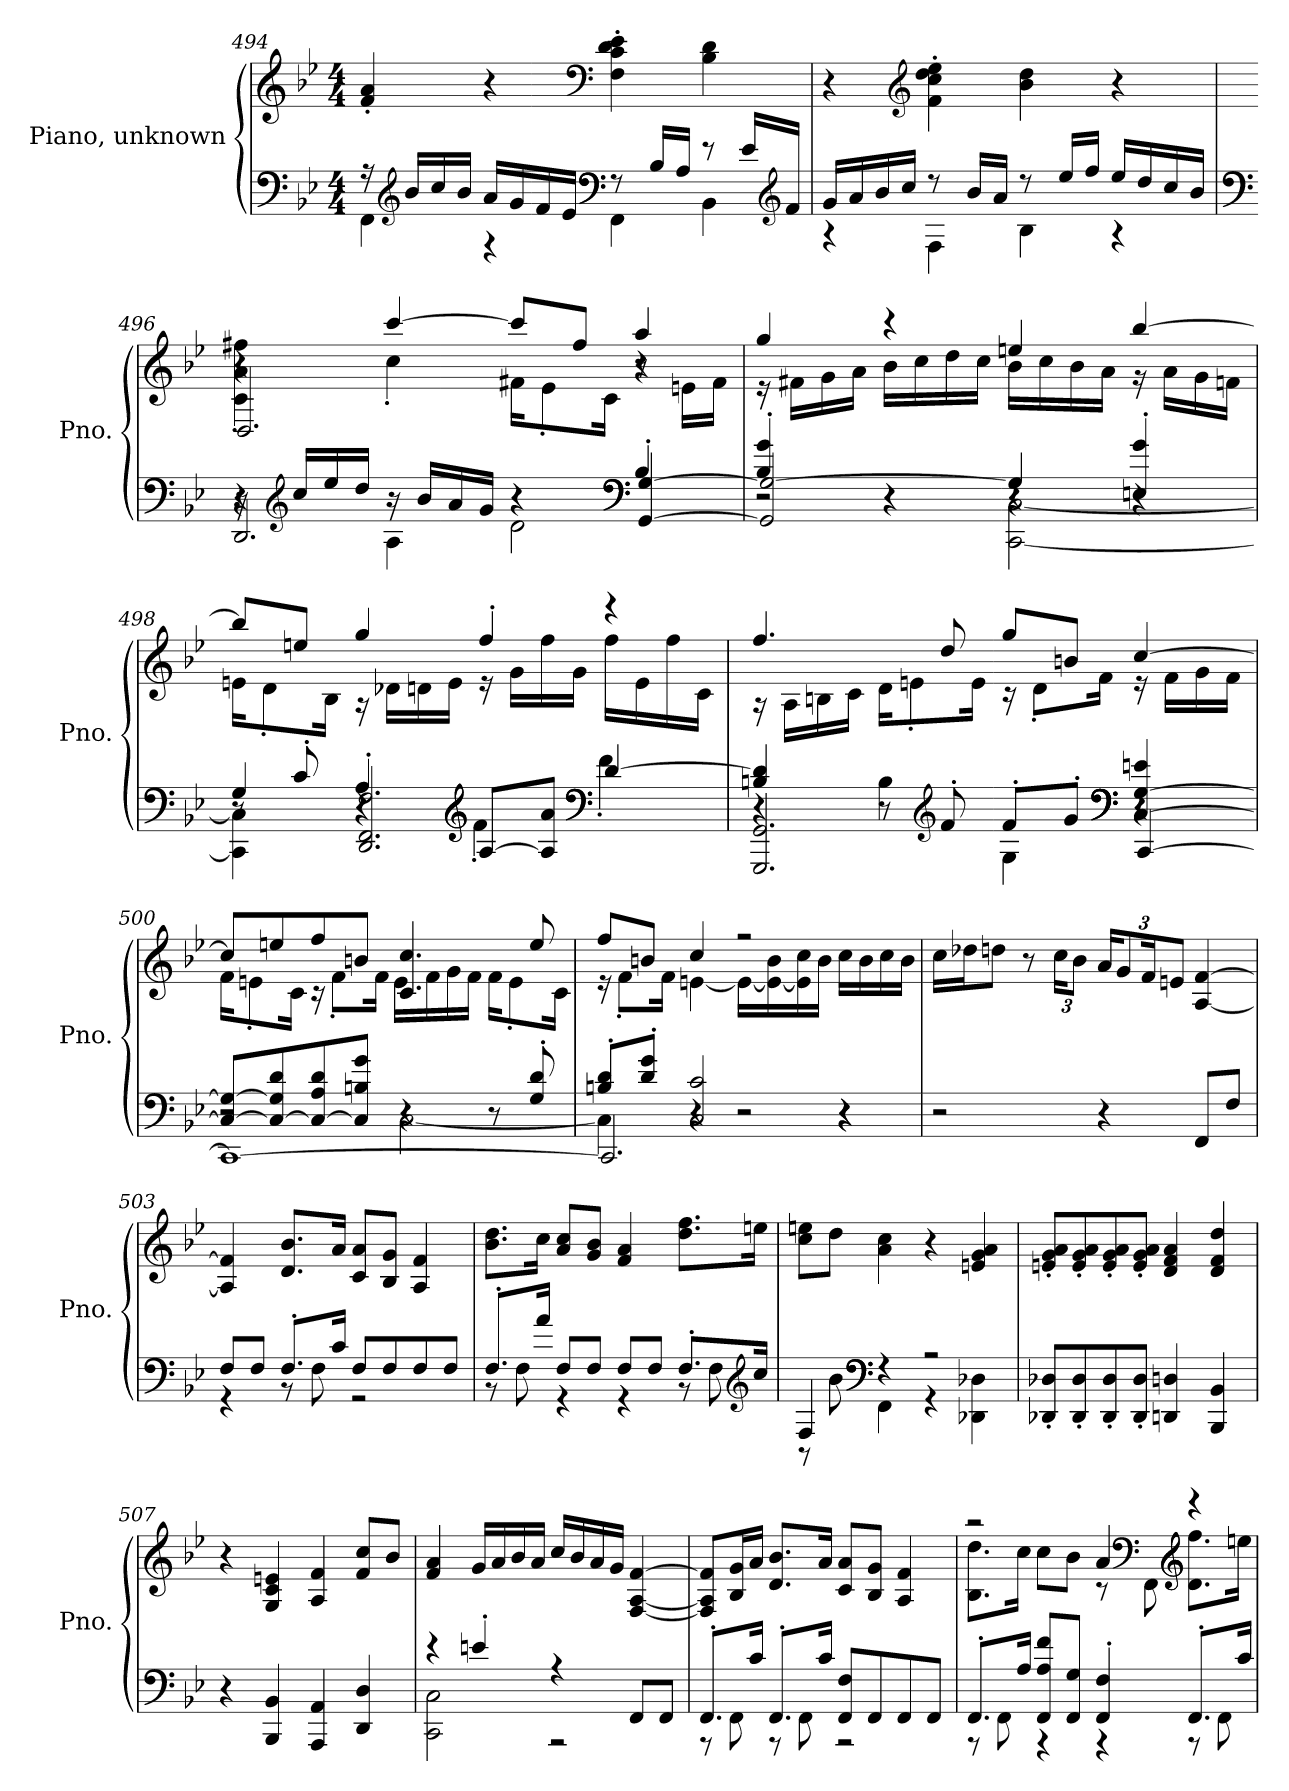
**kern	**kern
*part1	*part1
*staff2	*staff1
*I"Piano, unknown	*
*I'Pno.	*
*clefF4	*clefG2
*k[b-e-]	*k[b-e-]
*M4/4	*M4/4
=494	=494
*^	*
16r	4FF\	4f/' 4a/'
*clefG2	*	*
16b-/LL	.	.
16cc/	.	.
16b-/JJ	.	.
16a/LL	4r	4r
16g/	.	.
16f/	.	.
16e-/JJ	.	.
*clefF4	*	*clefF4
8r	4FF\	4F\' 4c\' 4d\' 4e-\'
16B-/LL	.	.
16A/JJ	.	.
8r	4BB-\	4B-\ 4d\
16e-/LL	.	.
*clefG2	*	*
16f/JJ	.	.
!!LO:LB:g=z
=495	=495	=495
16g/LL	4r	4r
16a/	.	.
16b-/	.	.
16cc/JJ	.	.
*	*	*clefG2
8r	4F\	4f\' 4cc\' 4dd\' 4ee-\'
16b-/LL	.	.
16a/JJ	.	.
8r	4B-\	4b-\ 4dd\
16ee-/LL	.	.
16ff/JJ	.	.
16ee-/LL	4r	4r
16dd/	.	.
16cc/	.	.
16b-/JJ	.	.
*v	*v	*
=496	=496
*clefF4	*
*^	*^
*	*^	*	*^
16r	4r	2.DD/	4r	4c\' 4a\' 4ff#X\'	2.D/
*clefG2	*	*	*	*	*
16cc/LL	.	.	.	.	.
16ee-/	.	.	.	.	.
16dd/JJ	.	.	.	.	.
16r	4A\	.	[4ccc/	4cc'\	.
16b-/LL	.	.	.	.	.
16a/	.	.	.	.	.
16g/JJ	.	.	.	.	.
4r	2d\	.	8ccc/L]	16f#X\KL	.
.	.	.	.	8e-'\	.
.	.	.	8ff#/J	.	.
.	.	.	.	16c\Jk	.
*clefF4	*	*	*	*	*
4B-'/	.	[4GG/ [4G/	4aa/	8r	4r
.	.	.	.	16en\LL	.
.	.	.	.	16f#\JJ	.
*	*	*	*	*v	*v
!!LO:LB:g=z
=497	=497	=497	=497	=497
4B-/' 4g/'	2r	2GG/] 2G/_	4gg/	16r
.	.	.	.	16f#X\LL
.	.	.	.	16g\
.	.	.	.	16a\JJ
4r	.	.	4r	16b-\LL
.	.	.	.	16cc\
.	.	.	.	16dd\
.	.	.	.	16cc\JJ
4r	[2CC\ [2C\	4G/]	4een/	16b-\LL
.	.	.	.	16cc\
.	.	.	.	16b-\
.	.	.	.	16a\JJ
4En/' 4g/'	.	4r	[4bb-/	16r
.	.	.	.	16a\LL
.	.	.	.	16g\
.	.	.	.	16fn\JJ
=498	=498	=498	=498	=498
8r	4CC\] 4C\]	4G/	8bb-/L]	16en\KL
.	.	.	.	8d'\
8c'/	.	.	8een/J	.
.	.	.	.	16B-\Jk
4A'/	4r	2.DD/ 2.FF/ 2.F/	4gg/	16r
.	.	.	.	16d-X\LL
.	.	.	.	16dn\
.	.	.	.	16e\JJ
*clefG2	*	*	*	*
[8A/L	4f'\	.	4ff'/	16r
.	.	.	.	16g\LL
8A/] 8a/J	.	.	.	16ff\
.	.	.	.	16g\JJ
*clefF4	*	*	*	*
[4d/	4f'\	.	4r	16ff\LL
.	.	.	.	16e\
.	.	.	.	16ff\
.	.	.	.	16c\JJ
!!LO:LB:g=z	!!
=499	=499	=499	=499	=499
4Bn/ 4d/]	4r	2.GGG/ 2.GG/	4.ff/	16r
.	.	.	.	16A\LL
.	.	.	.	16Bn\
.	.	.	.	16c\JJ
8r	4B\	.	.	16d\KL
.	.	.	.	8en'\
*clefG2	*	*	*	*
8f'/	.	.	8dd/	.
.	.	.	.	16e\Jk
8f'/L	4G\	.	8gg/L	16r
.	.	.	.	8d'\L
8g'/J	.	.	8bn/J	.
.	.	.	.	16f\Jk
*clefF4	*	*	*	*
[4C/ [4G/ 4en/	4r	[4CC/	[4cc/	16r
.	.	.	.	16f\LL
.	.	.	.	16g\
.	.	.	.	16f\JJ
=500	=500	=500	=500	=500
8C/_ 8G/_L	2r	1CC_	8cc/L]	16f\KL
.	.	.	.	8en'\
8C/_ 8G/] 8d/	.	.	8een/	.
.	.	.	.	16c\Jk
8C/_ 8A/ 8d/	.	.	8ff/	16r
.	.	.	.	8f'\L
8C/] 8Bn/ 8g/J	.	.	8bn/J	.
.	.	.	.	16f\Jk
4r	[2C\	.	4.c/ 4.cc/	16e\LL
.	.	.	.	16f\
.	.	.	.	16g\
.	.	.	.	16f\JJ
8r	.	.	.	16f\KL
.	.	.	.	8e'\
8G/' 8d/'	.	.	8ee/	.
.	.	.	.	16c\Jk
!!LO:LB:g=z	!!
=501	=501	=501	=501	=501
8Bn/' 8d/'L	4C\]	2.CC/]	8ff/L	16r
.	.	.	.	8f'\L
8d/' 8g/'J	.	.	8bn/J	.
.	.	.	.	16f\Jk
2C/ 2c/	4r	.	4cc/	[4en\
.	2r	.	2r	16e\LL_
.	.	.	.	16e\_ 16b\
.	.	.	.	16e\] 16cc\
.	.	.	.	16b\JJ
4r	.	4r	.	16cc\LL
.	.	.	.	16b\
.	.	.	.	16cc\
.	.	.	.	16b\JJ
*v	*v	*v	*	*
*	*v	*v
=502	=502
2r	16cc\LL
.	16dd-X\J
.	8ddn\J
.	8r
*	*Xbrackettup
.	24cc\KL
.	12b-\J
4r	24a/KL
.	12g/
.	24f/K
.	12en/J
8FF/L	[4A/ [4f/
8F/J	.
=503	=503
*^	*
8F/L	4r	4A/] 4f/]
8F/J	.	.
8.F'/L	8r	8.d/ 8.b-/L
.	8F\	.
16c/Jk	.	16a/Jk
8F/L	2r	8c/ 8a/L
8F/	.	8B-/ 8g/J
8F/	.	4A/ 4f/
8F/J	.	.
!!LO:LB:g=z
=504	=504	=504
8.F'/L	8r	8.b-\ 8.dd\L
.	8F\	.
16a/Jk	.	16cc\Jk
8F/L	4r	8a/ 8cc/L
8F/J	.	8g/ 8b-/J
8F/L	4r	4f/ 4a/
8F/J	.	.
8.F'/L	8r	8.dd\ 8.ff\L
.	8F\	.
*clefG2	*	*
16cc/Jk	.	16een\Jk
=505	=505	=505
4F/	8r	8cc\ 8een\L
.	8b-\	8dd\J
*clefF4	*	*
4r	4FF\	4a\ 4cc\
2r	4r	4r
.	4DD-X\ 4D-X\	4en/ 4g/ 4a/
*v	*v	*
=506	=506
8DD-X/' 8D-X/'L	8en/' 8g/' 8a/'L
8DD-/' 8D-/'	8e/' 8g/' 8a/'
8DD-/' 8D-/'	8e/' 8g/' 8a/'
8DD-/' 8D-/'J	8e/' 8g/' 8a/'J
4DDn/ 4Dn/	4d/ 4f/ 4a/
4BBB-/ 4BB-/	4d/ 4f/ 4dd/
=507	=507
4r	4r
4BBB-/ 4BB-/	4G/ 4c/ 4en/
4AAA/ 4AA/	4A/ 4f/
4DD/ 4D/	8f/ 8cc/L
.	8b-/J
!!LO:PB:g=z
=508	=508
*^	*
4r	2CC\ 2C\	4f/ 4a/
4en'/	.	16g/LL
.	.	16a/
.	.	16b-/
.	.	16a/JJ
4r	2r	16cc/LL
.	.	16b-/
.	.	16a/
.	.	16g/JJ
8FF/L	.	[4F/ [4A/ [4f/
8FF/J	.	.
=509	=509	=509
8.FF'/L	8r	8F/] 8A/] 8f/]L
.	8FF\	16B-/ 16g/L
16c/Jk	.	16a/JJ
8.FF'/L	8r	8.d/ 8.b-/L
.	8FF\	.
16c/Jk	.	16a/Jk
8FF/ 8F/L	2r	8c/ 8a/L
8FF/	.	8B-/ 8g/J
8FF/	.	4A/ 4f/
8FF/J	.	.
=510	=510	=510
*	*	*^
8.FF'/L	8r	2r	8.B-\ 8.dd\L
.	8FF\	.	.
16A/Jk	.	.	16cc\Jk
8FF/ 8A/ 8f/L	4r	.	8cc\L
8FF/ 8G/J	.	.	8b-\J
4FF/' 4F/'	4r	4a/	8r
*	*	*clefF4	*
.	.	.	8FF\
*	*	*clefG2	*
8.FF'/L	8r	4r	8.d\ 8.ff\L
.	8FF\	.	.
16c/Jk	.	.	16een\Jk
*v	*v	*	*
*	*v	*v
=	=
*-	*-
